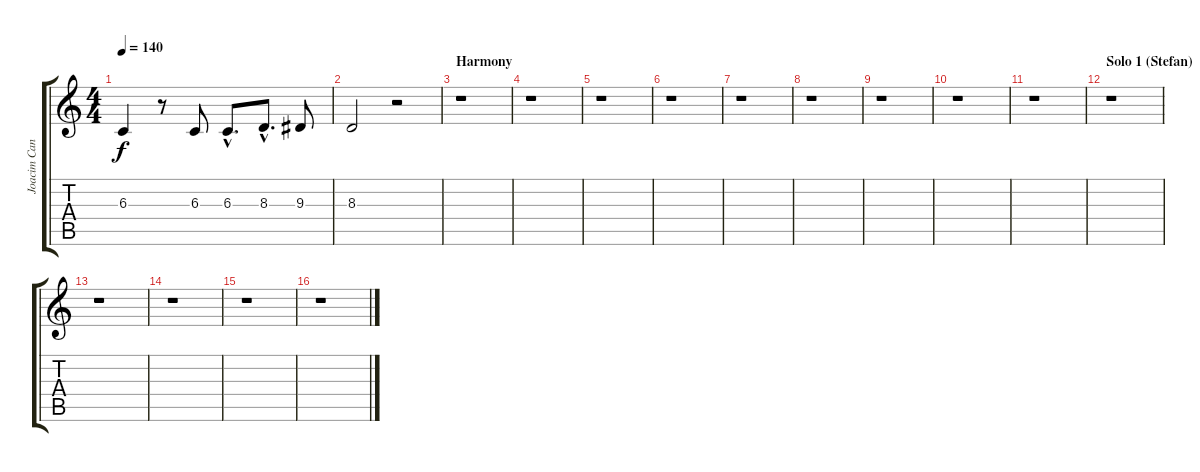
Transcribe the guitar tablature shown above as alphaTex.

\track ("Joacim Cans :: Vocals 2" "Joacim Can") {instrument accordion}
\staff {score tabs}
\tuning (Eb4 Bb3 Gb3 Db3 Ab2 Eb2) {hide}
\ts (4 4)
\tempo 140
\clef g2
\ks c
6.3.4{dy f} r.8 6.3.8 6.3{hac}.8{d} 8.3{hac}.8{d} 9.3.8 |
8.3.2 r.2 |
\section ("" "Harmony ")
r.1 |
r.1 |
r.1 |
r.1 |
r.1 |
r.1 |
r.1 |
r.1 |
r.1 |
\section ("" "Solo 1 (Stefan)")
r.1 |
r.1 |
r.1 |
r.1 |
r.1
